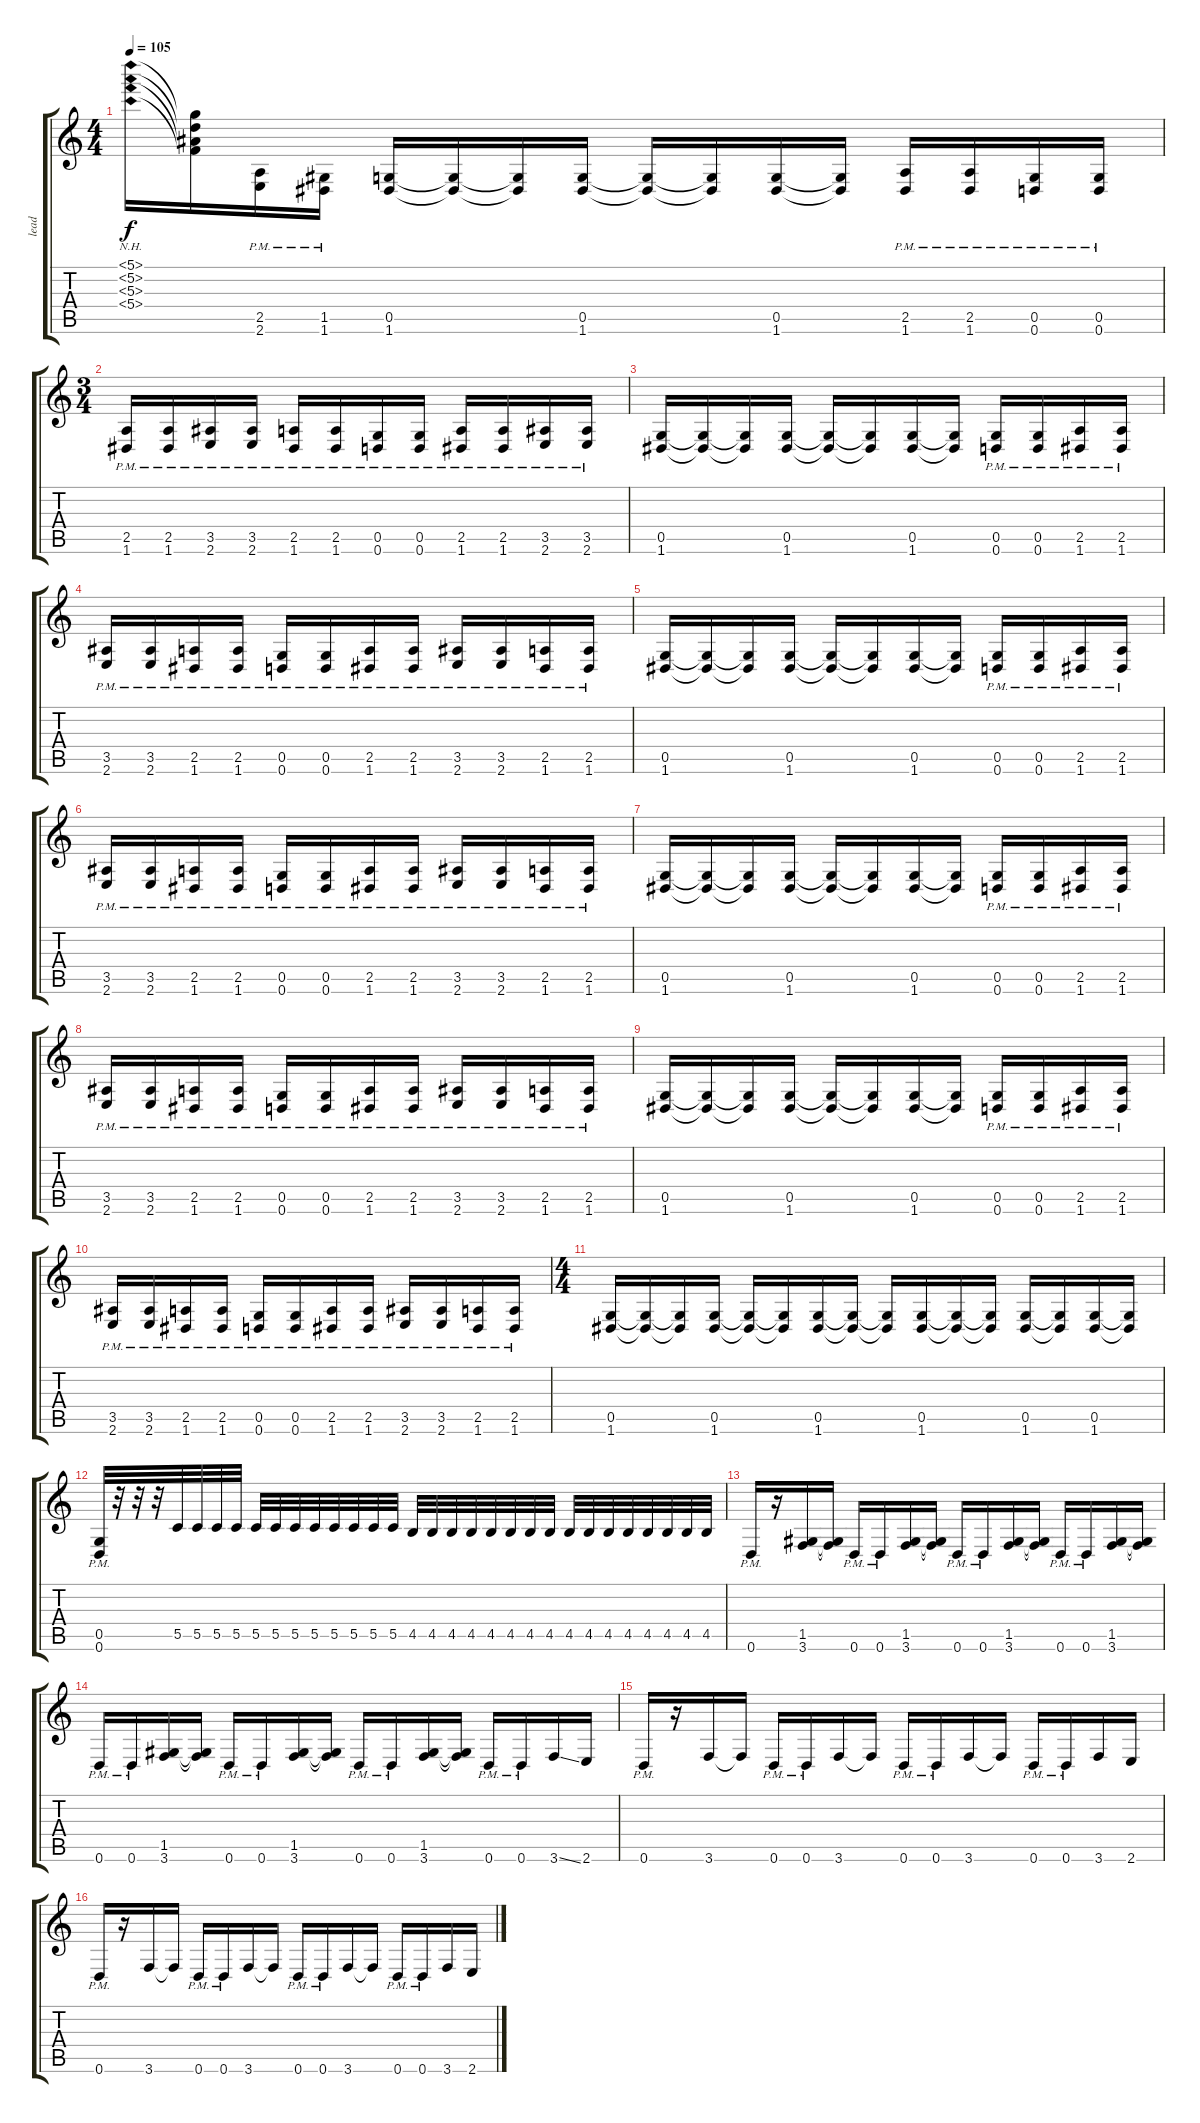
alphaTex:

\track ("lead" "lead") {instrument distortionguitar}
\staff {score tabs}
\tuning (D4 A3 F3 C3 G2 D2) {hide}
\ts (4 4)
\tempo 105
\clef g2
\ks c
(5.1{nh} 5.2{nh} 5.3{nh} 5.4{nh}).16{dy f} (5.1{t} 5.2{t} 5.3{t} 5.4{t}).16 (2.5{pm} 2.6{pm}).16 (1.5{pm} 1.6{pm}).16 (0.5 1.6).16 (0.5{t} 1.6{t}).16 (0.5{t} 1.6{t}).16 (0.5 1.6).16 (0.5{t} 1.6{t}).16 (0.5{t} 1.6{t}).16 (0.5 1.6).16 (0.5{t} 1.6{t}).16 (2.5{pm} 1.6{pm}).16 (2.5{pm} 1.6{pm}).16 (0.5{pm} 0.6{pm}).16 (0.5{pm} 0.6{pm}).16 |
\ts (3 4)
(2.5{pm} 1.6{pm}).16 (2.5{pm} 1.6{pm}).16 (3.5{pm} 2.6{pm}).16 (3.5{pm} 2.6{pm}).16 (2.5{pm} 1.6{pm}).16 (2.5{pm} 1.6{pm}).16 (0.5{pm} 0.6{pm}).16 (0.5{pm} 0.6{pm}).16 (2.5{pm} 1.6{pm}).16 (2.5{pm} 1.6{pm}).16 (3.5{pm} 2.6{pm}).16 (3.5{pm} 2.6{pm}).16 |
(0.5 1.6).16 (0.5{t} 1.6{t}).16 (0.5{t} 1.6{t}).16 (0.5 1.6).16 (0.5{t} 1.6{t}).16 (0.5{t} 1.6{t}).16 (0.5 1.6).16 (0.5{t} 1.6{t}).16 (0.5{pm} 0.6{pm}).16 (0.5{pm} 0.6{pm}).16 (2.5{pm} 1.6{pm}).16 (2.5{pm} 1.6{pm}).16 |
(3.5{pm} 2.6{pm}).16 (3.5{pm} 2.6{pm}).16 (2.5{pm} 1.6{pm}).16 (2.5{pm} 1.6{pm}).16 (0.5{pm} 0.6{pm}).16 (0.5{pm} 0.6{pm}).16 (2.5{pm} 1.6{pm}).16 (2.5{pm} 1.6{pm}).16 (3.5{pm} 2.6{pm}).16 (3.5{pm} 2.6{pm}).16 (2.5{pm} 1.6{pm}).16 (2.5{pm} 1.6{pm}).16 |
(0.5 1.6).16 (0.5{t} 1.6{t}).16 (0.5{t} 1.6{t}).16 (0.5 1.6).16 (0.5{t} 1.6{t}).16 (0.5{t} 1.6{t}).16 (0.5 1.6).16 (0.5{t} 1.6{t}).16 (0.5{pm} 0.6{pm}).16 (0.5{pm} 0.6{pm}).16 (2.5{pm} 1.6{pm}).16 (2.5{pm} 1.6{pm}).16 |
(3.5{pm} 2.6{pm}).16 (3.5{pm} 2.6{pm}).16 (2.5{pm} 1.6{pm}).16 (2.5{pm} 1.6{pm}).16 (0.5{pm} 0.6{pm}).16 (0.5{pm} 0.6{pm}).16 (2.5{pm} 1.6{pm}).16 (2.5{pm} 1.6{pm}).16 (3.5{pm} 2.6{pm}).16 (3.5{pm} 2.6{pm}).16 (2.5{pm} 1.6{pm}).16 (2.5{pm} 1.6{pm}).16 |
(0.5 1.6).16 (0.5{t} 1.6{t}).16 (0.5{t} 1.6{t}).16 (0.5 1.6).16 (0.5{t} 1.6{t}).16 (0.5{t} 1.6{t}).16 (0.5 1.6).16 (0.5{t} 1.6{t}).16 (0.5{pm} 0.6{pm}).16 (0.5{pm} 0.6{pm}).16 (2.5{pm} 1.6{pm}).16 (2.5{pm} 1.6{pm}).16 |
(3.5{pm} 2.6{pm}).16 (3.5{pm} 2.6{pm}).16 (2.5{pm} 1.6{pm}).16 (2.5{pm} 1.6{pm}).16 (0.5{pm} 0.6{pm}).16 (0.5{pm} 0.6{pm}).16 (2.5{pm} 1.6{pm}).16 (2.5{pm} 1.6{pm}).16 (3.5{pm} 2.6{pm}).16 (3.5{pm} 2.6{pm}).16 (2.5{pm} 1.6{pm}).16 (2.5{pm} 1.6{pm}).16 |
(0.5 1.6).16 (0.5{t} 1.6{t}).16 (0.5{t} 1.6{t}).16 (0.5 1.6).16 (0.5{t} 1.6{t}).16 (0.5{t} 1.6{t}).16 (0.5 1.6).16 (0.5{t} 1.6{t}).16 (0.5{pm} 0.6{pm}).16 (0.5{pm} 0.6{pm}).16 (2.5{pm} 1.6{pm}).16 (2.5{pm} 1.6{pm}).16 |
(3.5{pm} 2.6{pm}).16 (3.5{pm} 2.6{pm}).16 (2.5{pm} 1.6{pm}).16 (2.5{pm} 1.6{pm}).16 (0.5{pm} 0.6{pm}).16 (0.5{pm} 0.6{pm}).16 (2.5{pm} 1.6{pm}).16 (2.5{pm} 1.6{pm}).16 (3.5{pm} 2.6{pm}).16 (3.5{pm} 2.6{pm}).16 (2.5{pm} 1.6{pm}).16 (2.5{pm} 1.6).16 |
\ts (4 4)
(0.5 1.6).16 (0.5{t} 1.6{t}).16 (0.5{t} 1.6{t}).16 (0.5 1.6).16 (0.5{t} 1.6{t}).16 (0.5{t} 1.6{t}).16 (0.5 1.6).16 (0.5{t} 1.6{t}).16 (0.5{t} 1.6{t}).16 (0.5 1.6).16 (0.5{t} 1.6{t}).16 (0.5{t} 1.6{t}).16 (0.5 1.6).16 (0.5{t} 1.6{t}).16 (0.5 1.6).16 (0.5{t} 1.6{t}).16 |
(0.5{pm} 0.6{pm}).32 r.32 r.32 r.32 5.5.32 5.5.32 5.5.32 5.5.32 5.5.32 5.5.32 5.5.32 5.5.32 5.5.32 5.5.32 5.5.32 5.5.32 4.5.32 4.5.32 4.5.32 4.5.32 4.5.32 4.5.32 4.5.32 4.5.32 4.5.32 4.5.32 4.5.32 4.5.32 4.5.32 4.5.32 4.5.32 4.5.32 |
0.6{pm}.16 r.16 (1.5 3.6).16 (1.5{t} 3.6{t}).16 0.6{pm}.16 0.6{pm}.16 (1.5 3.6).16 (1.5{t} 3.6{t}).16 0.6{pm}.16 0.6{pm}.16 (1.5 3.6).16 (1.5{t} 3.6{t}).16 0.6{pm}.16 0.6{pm}.16 (1.5 3.6).16 (1.5{t} 3.6{t}).16 |
0.6{pm}.16 0.6{pm}.16 (1.5 3.6).16 (1.5{t} 3.6{t}).16 0.6{pm}.16 0.6{pm}.16 (1.5 3.6).16 (1.5{t} 3.6{t}).16 0.6{pm}.16 0.6{pm}.16 (1.5 3.6).16 (1.5{t} 3.6{t}).16 0.6{pm}.16 0.6{pm}.16 3.6{ss}.16 2.6.16 |
0.6{pm}.16 r.16 3.6.16 3.6{t}.16 0.6{pm}.16 0.6{pm}.16 3.6.16 3.6{t}.16 0.6{pm}.16 0.6{pm}.16 3.6.16 3.6{t}.16 0.6{pm}.16 0.6{pm}.16 3.6.16 2.6.16 |
0.6{pm}.16 r.16 3.6.16 3.6{t}.16 0.6{pm}.16 0.6{pm}.16 3.6.16 3.6{t}.16 0.6{pm}.16 0.6{pm}.16 3.6.16 3.6{t}.16 0.6{pm}.16 0.6{pm}.16 3.6.16 2.6.16
